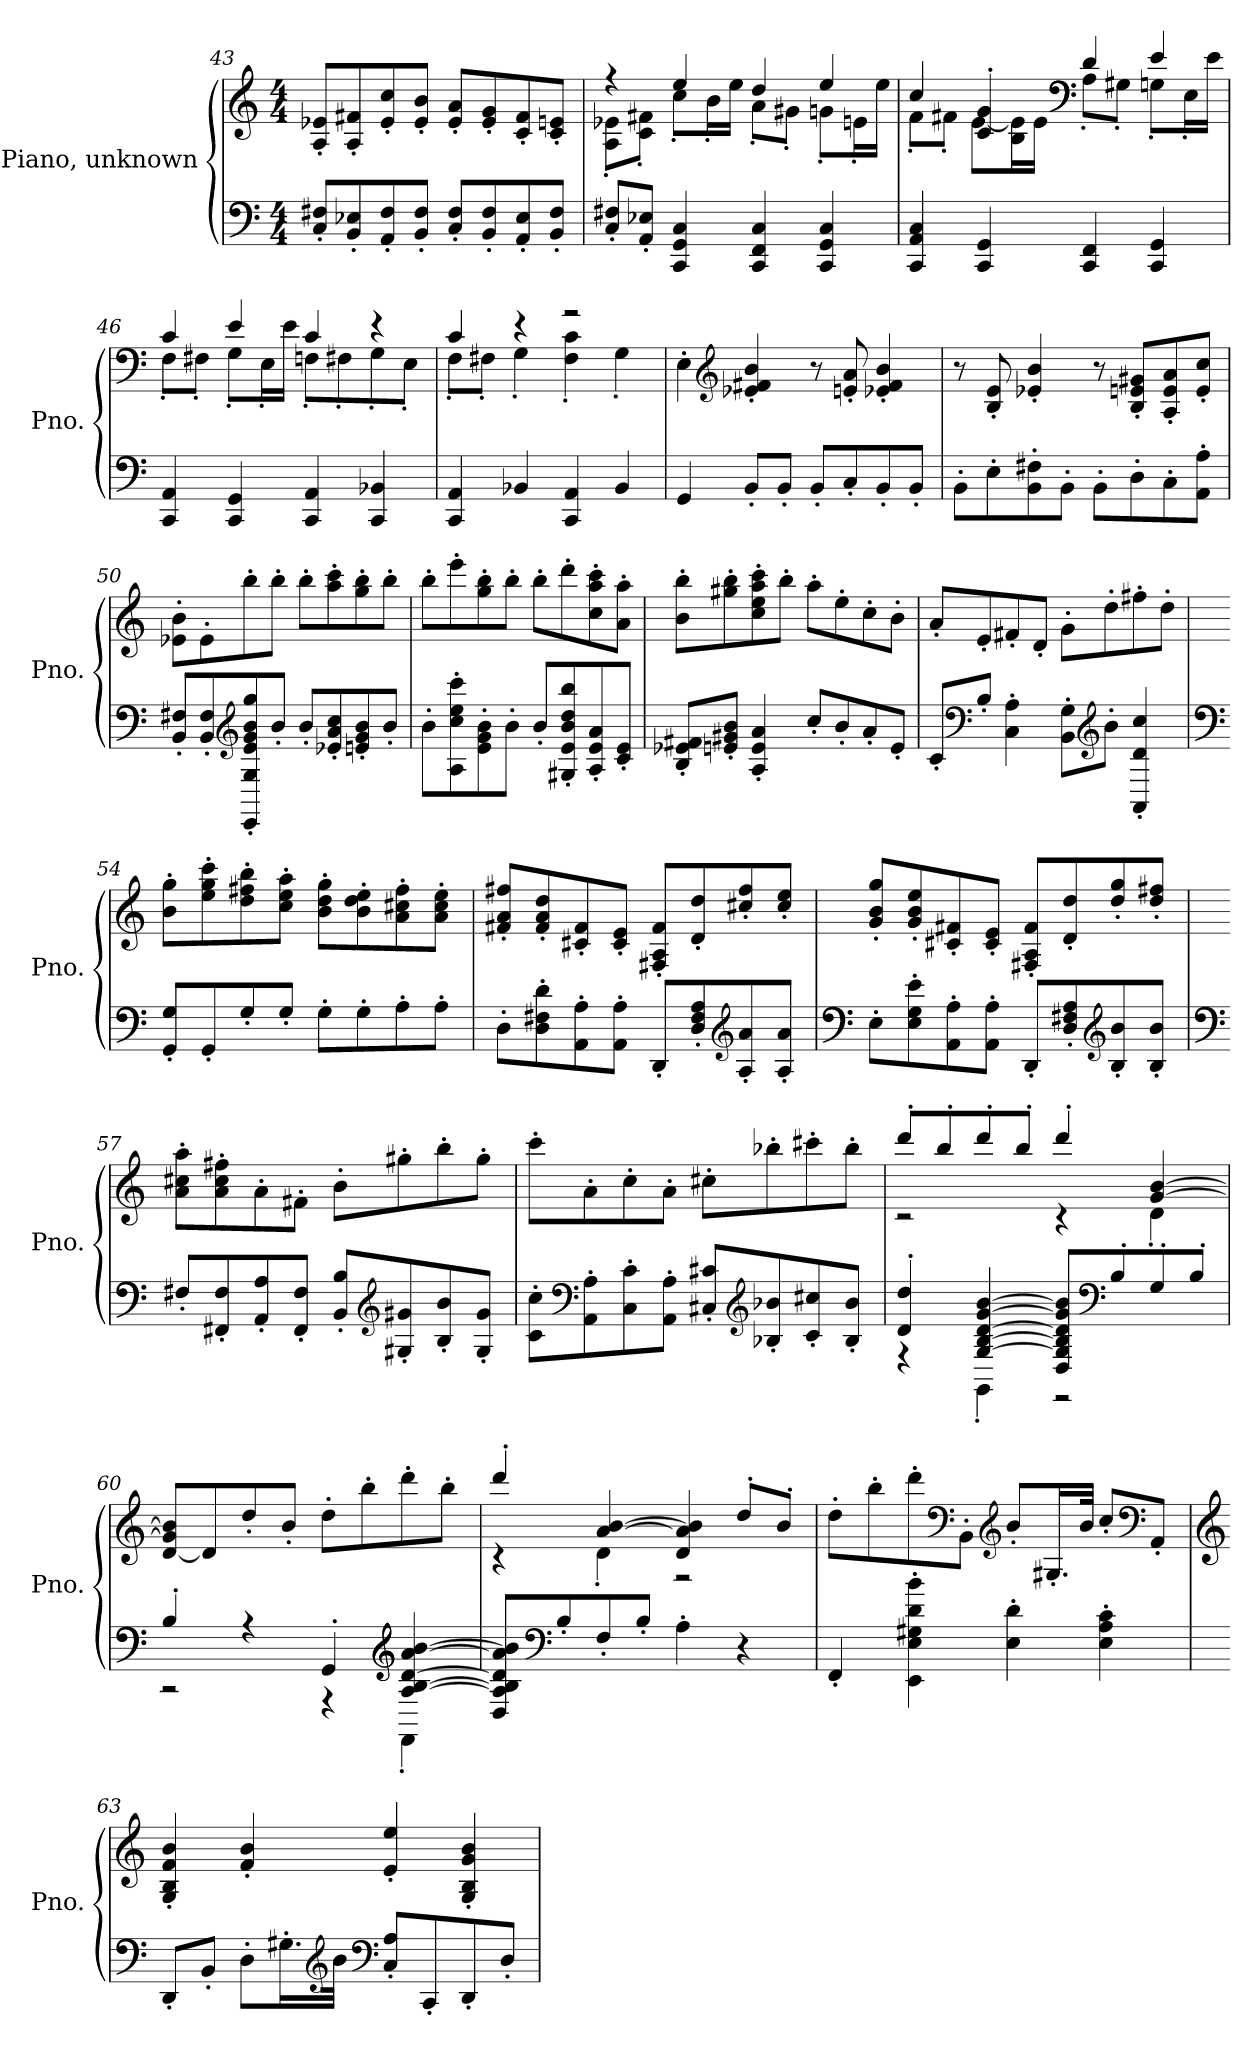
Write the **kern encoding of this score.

**kern	**kern
*part1	*part1
*staff2	*staff1
*I"Piano, unknown	*
*I'Pno.	*
*clefF4	*clefG2
*k[]	*k[]
*M4/4	*M4/4
=43	=43
8C/' 8F#X/'L	8A/' 8e-X/'L
8BB/' 8E-X/'	8A/' 8f#X/'
8AA/' 8F#/'	8e-/' 8cc/'
8BB/' 8F#/'J	8e-/' 8b/'J
8C/' 8F#/'L	8e-/' 8a/'L
8BB/' 8F#/'	8e-/' 8g/'
8AA/' 8E-/'	8c/' 8f#/'
8BB/' 8F#/'J	8c/' 8en/'J
=44	=44
*	*^
8C/' 8F#X/'L	4r	8A\' 8e-X\'L
8AA/' 8E-X/'J	.	8c\' 8f#X\'J
4CC/ 4GG/ 4C/	4ee/	8cc'\L
.	.	16b'\L
.	.	16ee\JJ
4CC/ 4FF/ 4C/	4dd/	8a'\L
.	.	8g#X'\J
4CC/ 4GG/ 4C/	4ee/	8gn'\L
.	.	16en'\L
.	.	16ee\JJ
!!LO:LB:g=z	!!
=45	=45	=45
4CC/ 4AA/ 4C/	4cc/	8f'\L
.	.	8f#X'\J
4CC/ 4GG/	4c/' 4g/'	[8e\L
.	.	16B\ 16e\]L
.	.	16e\JJ
*	*clefF4	*
4CC/ 4FF/	4d/	8A'\L
.	.	8G#X'\J
4CC/ 4GG/	4e/	8Gn'\L
.	.	16E'\L
.	.	16e\JJ
=46	=46	=46
4CC/ 4AA/	4c/	8F'\L
.	.	8F#X'\J
4CC/ 4GG/	4e/	8G'\L
.	.	16E'\L
.	.	16e\JJ
4CC/ 4AA/	4c/	8Fn'\L
.	.	8F#X'\
4CC/ 4BB-X/	4r	8G'\
.	.	8E'\J
=47	=47	=47
4CC/ 4AA/	4c/	8F'\L
.	.	8F#X'\J
4BB-X/	4r	4G'\
4CC/ 4AA/	2r	4F#\' 4c\'
4BB-/	.	4G'\
*	*v	*v
=48	=48
4GG/	4E'\
*	*clefG2
8BB'/L	4e-X/' 4f#X/' 4b/'
8BB'/J	.
8BB'/L	8r
8C'/	8en/' 8a/'
8BB'/	4e-X/' 4f#/' 4b/'
8BB'/J	.
!!LO:LB:g=z
=49	=49
8BB'\L	8r
8E'\	8B/' 8e/'
8BB\' 8F#X\'	4e-X/' 4b/'
8BB'\J	.
8BB'\L	8r
8D'\	8B/' 8en/' 8g#X/'L
8C'\	8A/' 8e/' 8a/'
8AA\' 8A\'J	8e/' 8cc/'J
=50	=50
8BB/' 8F#X/'L	8e-X\' 8b\'L
8BB/' 8F#/'	8e-'\
*clefG2	*
8EE/' 8G/' 8e/' 8g/' 8b/' 8gg/'	8bb'\
8b'/J	8bb'\J
8b'/L	8bb'\L
8e-X/' 8a/' 8cc/'	8aa\' 8ccc\'
8en/' 8g/' 8b/'	8gg\' 8bb\'
8b'/J	8bb'\J
=51	=51
8b'\L	8bb'\L
8A\' 8cc\' 8ee\' 8ccc\'	8eee'\
8e\' 8g\' 8b\'	8gg\' 8bb\'
8b'\J	8bb'\J
8b'/L	8bb'\L
8G#X/' 8e/' 8b/' 8dd/' 8bb/'	8ddd'\
8A/' 8e/' 8a/'	8cc\' 8aa\' 8ccc\'
8c/' 8e/'J	8a\' 8aa\'J
!!LO:LB:g=z
=52	=52
8B/' 8e-X/' 8f#X/'L	8b\' 8bb\'L
8en/' 8g#X/' 8b/'J	8gg#X\' 8bb\'
4A/' 4e/' 4a/'	8cc\' 8ee\' 8aa\' 8ccc\'
.	8bb'\J
8cc'/L	8aa'\L
8b'/	8ee'\
8a'/	8cc'\
8e'/J	8b'\J
=53	=53
8c'/L	8a'/L
*clefF4	*
8B'/J	8e'/
4C\' 4A\'	8f#X'/
.	8d'/J
8BB\' 8G\'L	8g'\L
*clefG2	*
8b'\J	8dd'\
4AA/' 4d/' 4cc/'	8ff#X'\
.	8dd'\J
=54	=54
*clefF4	*
8GG/' 8G/'L	8b\' 8gg\'L
8GG'/	8ee\' 8gg\' 8ccc\'
8G'/	8dd\' 8ff#X\' 8bb\'
8G'/J	8cc\' 8ee\' 8aa\'J
8G'\L	8b\' 8dd\' 8gg\'L
8G'\	8b\' 8dd\' 8ee\'
8A'\	8a\' 8cc#X\' 8ff#\'
8A'\J	8a\' 8cc#\' 8ee\'J
!!LO:LB:g=z
=55	=55
8D'\L	8f#X/' 8a/' 8ff#X/'L
8D\' 8F#X\' 8d\'	8f#/' 8a/' 8dd/'
8AA\' 8A\'	8c#X/' 8f#/'
8AA\' 8A\'J	8c#/' 8e/'J
8DD'/L	8F#X/' 8A/' 8f#/'L
8D/' 8F#/' 8A/'	8d/' 8dd/'
*clefG2	*
8A/' 8a/'	8cc#X/' 8ff#/'
8A/' 8a/'J	8cc#/' 8ee/'J
=56	=56
*clefF4	*
8E'\L	8g/' 8b/' 8gg/'L
8E\' 8G\' 8e\'	8g/' 8b/' 8ee/'
8AA\' 8A\'	8c#X/' 8f#X/'
8AA\' 8A\'J	8c#/' 8e/'J
8DD'/L	8F#X/' 8A/' 8f#/'L
8D/' 8F#X/' 8A/'	8d/' 8dd/'
*clefG2	*
8B/' 8b/'	8dd/' 8gg/'
8B/' 8b/'J	8dd/' 8ff#X/'J
=57	=57
*clefF4	*
8F#X'/L	8a\' 8cc#X\' 8aa\'L
8FF#X/' 8F#/'	8a\' 8cc#\' 8ff#X\'
8AA/' 8A/'	8a'\
8FF#/' 8F#/'J	8f#X'\J
8BB/' 8B/'L	8b'\L
*clefG2	*
8G#X/' 8g#X/'	8gg#X'\
8B/' 8b/'	8bb'\
8G#/' 8g#/'J	8gg#'\J
!!LO:PB:g=z
=58	=58
8c\' 8cc\'L	8ccc'\L
*clefF4	*
8AA\' 8A\'	8a'\
8C\' 8c\'	8cc'\
8AA\' 8A\'J	8a'\J
8C#X/' 8c#X/'L	8cc#X'\L
*clefG2	*
8B-X/' 8b-X/'	8bb-X'\
8c#/' 8cc#X/'	8ccc#X'\
8B-/' 8b-/'J	8bb-'\J
=59	=59
*^	*^
4d/' 4dd/'	4r	8ddd'/L	2r
.	.	8bb'/	.
[4G/ [4B/ [4d/ [4g/ [4b/	4GG'\	8ddd'/	.
.	.	8bb'/J	.
8D/ 8G/] 8B/] 8d/] 8g/] 8b/]L	2r	4ddd'/	4r
*clefF4	*	*	*
8B'/	.	.	.
8G'/	.	[4g/ [4b/	4d'\
8B'/J	.	.	.
*	*	*v	*v
=60	=60	=60
4B'/	2r	[8d/ 8g/] 8b/]L
.	.	8d/]
4r	.	8dd'/
.	.	8b'/J
4GG'/	4r	8dd'\L
.	.	8bb'\
*clefG2	*	*
[4A/ [4B/ [4d/ [4a/ [4b/	4FF'\	8ddd'\
.	.	8bb'\J
*v	*v	*
!!LO:LB:g=z
=61	=61
*	*^
8D/ 8A/] 8B/] 8d/] 8a/] 8b/]L	4ddd'/	4r
*clefF4	*	*
8B'/	.	.
8F'/	[4a/ [4b/	4d'\
8B'/J	.	.
4A'\	4d/ 4a/] 4b/]	2r
4r	8dd'/L	.
.	8b'/J	.
*	*v	*v
=62	=62
4FF'/	8dd'\L
.	8bb'\
4EE\' 4E\' 4G#X\' 4d\' 4b\'	8ddd'\
*	*clefF4
.	8BB'\J
*	*clefG2
4E\' 4d\'	8b'/L
.	16.G#X'/L
.	32b/JJk
4E\' 4A\' 4c\'	8cc'/L
*	*clefF4
.	8AA'/J
=63	=63
*	*clefG2
8DD'/L	4G/' 4B/' 4f/' 4b/'
8BB'/J	.
8D'\L	4f/' 4b/'
16.G#X'\L	.
*clefG2	*
32b\JJk	.
*clefF4	*
8C/' 8A/'L	4e/' 4ee/'
8CC'/	.
8DD'/	4G/' 4B/' 4g/' 4b/'
8D'/J	.
=	=
*-	*-
